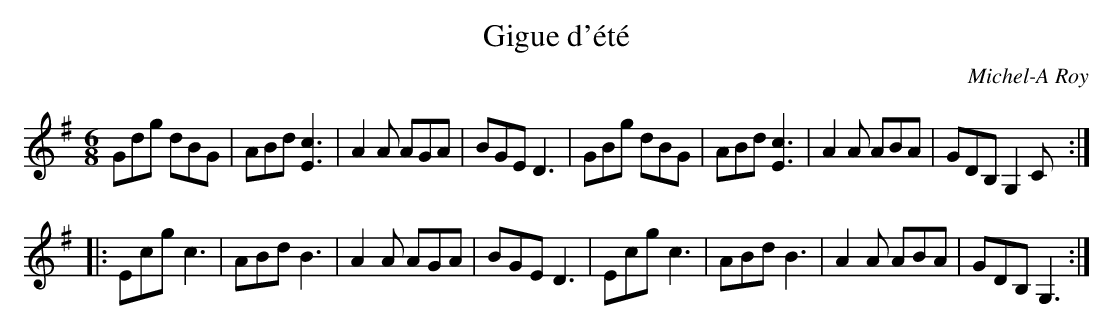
X:1
T:Gigue d'été
C:Michel-A Roy
M:6/8
L:1/8
K:G
Gdg dBG | ABd [E3c3] | A2A AGA | BGE D3 | GBg dBG | ABd[E3c3] | A2A ABA | GDB, G,2C ::
Ecg c3 | ABd B3 | A2A AGA | BGE D3 |Ecg c3 |ABd B3 | A2A ABA | GDB, G,3 :|
